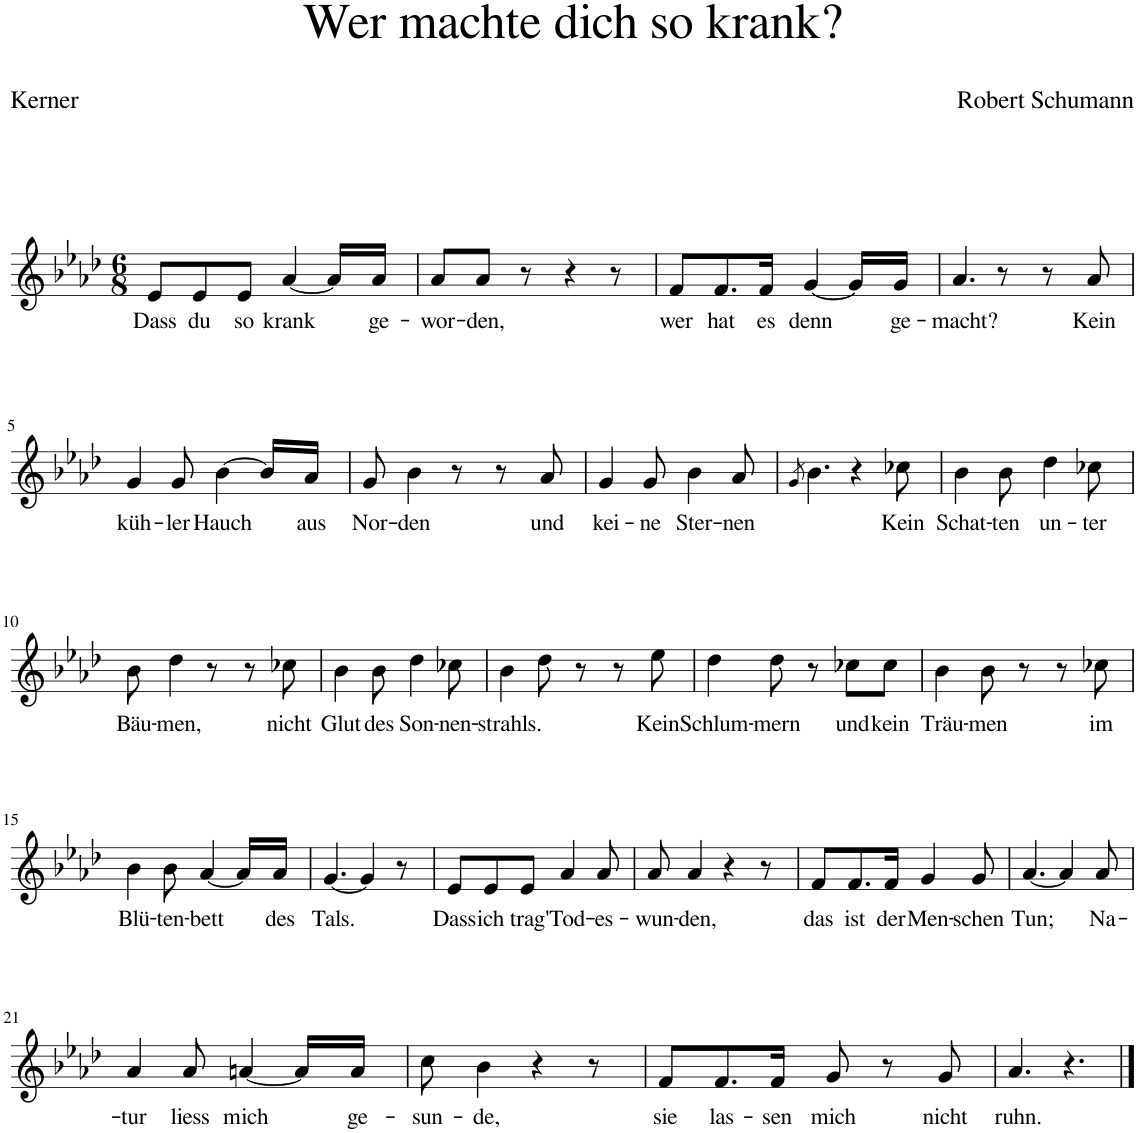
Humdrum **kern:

**kern	**text
*part1	*part1
*staff1	*staff1
*I"Piano	*
*I'Pno	*
*clefG2	*
*k[b-e-a-d-]	*
*M6/8	*
=1	=1
!	!LO:LY:b
8e-/L	Dass
!	!LO:LY:b
8e-/	du
!	!LO:LY:b
8e-/J	so
!	!LO:LY:b
[4a-/	krank
16a-/LL]	.
!	!LO:LY:b
16a-/JJ	ge-
=2	=2
!	!LO:LY:b
8a-/L	-wor-
!	!LO:LY:b
8a-/J	-den,
8r	.
4r	.
8r	.
=3	=3
!	!LO:LY:b
8f/L	wer
!	!LO:LY:b
8.f/	hat
!	!LO:LY:b
16f/Jk	es
!	!LO:LY:b
[4g/	denn
16g/LL]	.
!	!LO:LY:b
16g/JJ	ge-
=4	=4
!	!LO:LY:b
4.a-/	macht?
8r	.
8r	.
!	!LO:LY:b
8a-/	Kein
!!LO:LB:g=z
=5	=5
!	!LO:LY:b
4g/	küh-
!	!LO:LY:b
8g/	-ler
!	!LO:LY:b
[4b-\	Hauch
16b-/LL]	.
!	!LO:LY:b
16a-/JJ	aus
=6	=6
!	!LO:LY:b
8g/	Nor-
!	!LO:LY:b
4b-\	-den
8r	.
8r	.
!	!LO:LY:b
8a-/	und
=7	=7
!	!LO:LY:b
4g/	kei-
!	!LO:LY:b
8g/	-ne
!	!LO:LY:b
4b-\	Ster-
!	!LO:LY:b
8a-/	-nen
=8	=8
8qg/	.
4.b-\	.
4r	.
!	!LO:LY:b
8cc-X\	Kein
=9	=9
!	!LO:LY:b
4b-\	Schat-
!	!LO:LY:b
8b-\	-ten
!	!LO:LY:b
4dd-\	un-
!	!LO:LY:b
8cc-X\	-ter
!!LO:LB:g=z
=10	=10
!	!LO:LY:b
8b-\	Bäu-
!	!LO:LY:b
4dd-\	-men,
8r	.
8r	.
!	!LO:LY:b
8cc-X\	nicht
=11	=11
!	!LO:LY:b
4b-\	Glut
!	!LO:LY:b
8b-\	des
!	!LO:LY:b
4dd-\	Son-
!	!LO:LY:b
8cc-X\	-nen-
=12	=12
!	!LO:LY:b
4b-\	-strahls.
8dd-\	.
8r	.
8r	.
!	!LO:LY:b
8ee-\	Kein
=13	=13
!	!LO:LY:b
4dd-\	Schlum-
!	!LO:LY:b
8dd-\	-mern
8r	.
!	!LO:LY:b
8cc-X\L	und
!	!LO:LY:b
8cc-\J	kein
=14	=14
!	!LO:LY:b
4b-\	Träu-
!	!LO:LY:b
8b-\	-men
8r	.
8r	.
!	!LO:LY:b
8cc-X\	im
!!LO:LB:g=z
=15	=15
!	!LO:LY:b
4b-\	Blü-
!	!LO:LY:b
8b-\	-ten-
!	!LO:LY:b
[4a-/	-bett
16a-/LL]	.
!	!LO:LY:b
16a-/JJ	des
=16	=16
!	!LO:LY:b
[4.g/	Tals.
4g/]	.
8r	.
=17	=17
!	!LO:LY:b
8e-/L	Dass
!	!LO:LY:b
8e-/	ich
!	!LO:LY:b
8e-/J	trag'
!	!LO:LY:b
4a-/	Tod-
!	!LO:LY:b
8a-/	-es-
=18	=18
!	!LO:LY:b
8a-/	-wun-
!	!LO:LY:b
4a-/	-den,
4r	.
8r	.
=19	=19
!	!LO:LY:b
8f/L	das
!	!LO:LY:b
8.f/	ist
!	!LO:LY:b
16f/Jk	der
!	!LO:LY:b
4g/	Men-
!	!LO:LY:b
8g/	-schen
=20	=20
!	!LO:LY:b
[4.a-/	Tun;
4a-/]	.
!	!LO:LY:b
8a-/	Na-
!!LO:LB:g=z
=21	=21
!	!LO:LY:b
4a-/	tur
!	!LO:LY:b
8a-/	liess
!	!LO:LY:b
[4an/	mich
16a/LL]	.
!	!LO:LY:b
16a/JJ	ge-
=22	=22
!	!LO:LY:b
8cc\	-sun-
!	!LO:LY:b
4b-\	-de,
4r	.
8r	.
=23	=23
!	!LO:LY:b
8f/L	sie
!	!LO:LY:b
8.f/	las-
!	!LO:LY:b
16f/Jk	-sen
!	!LO:LY:b
8g/	mich
8r	.
!	!LO:LY:b
8g/	nicht
=24	=24
!	!LO:LY:b
4.a-/	ruhn.
4.r	.
==	==
*-	*-
